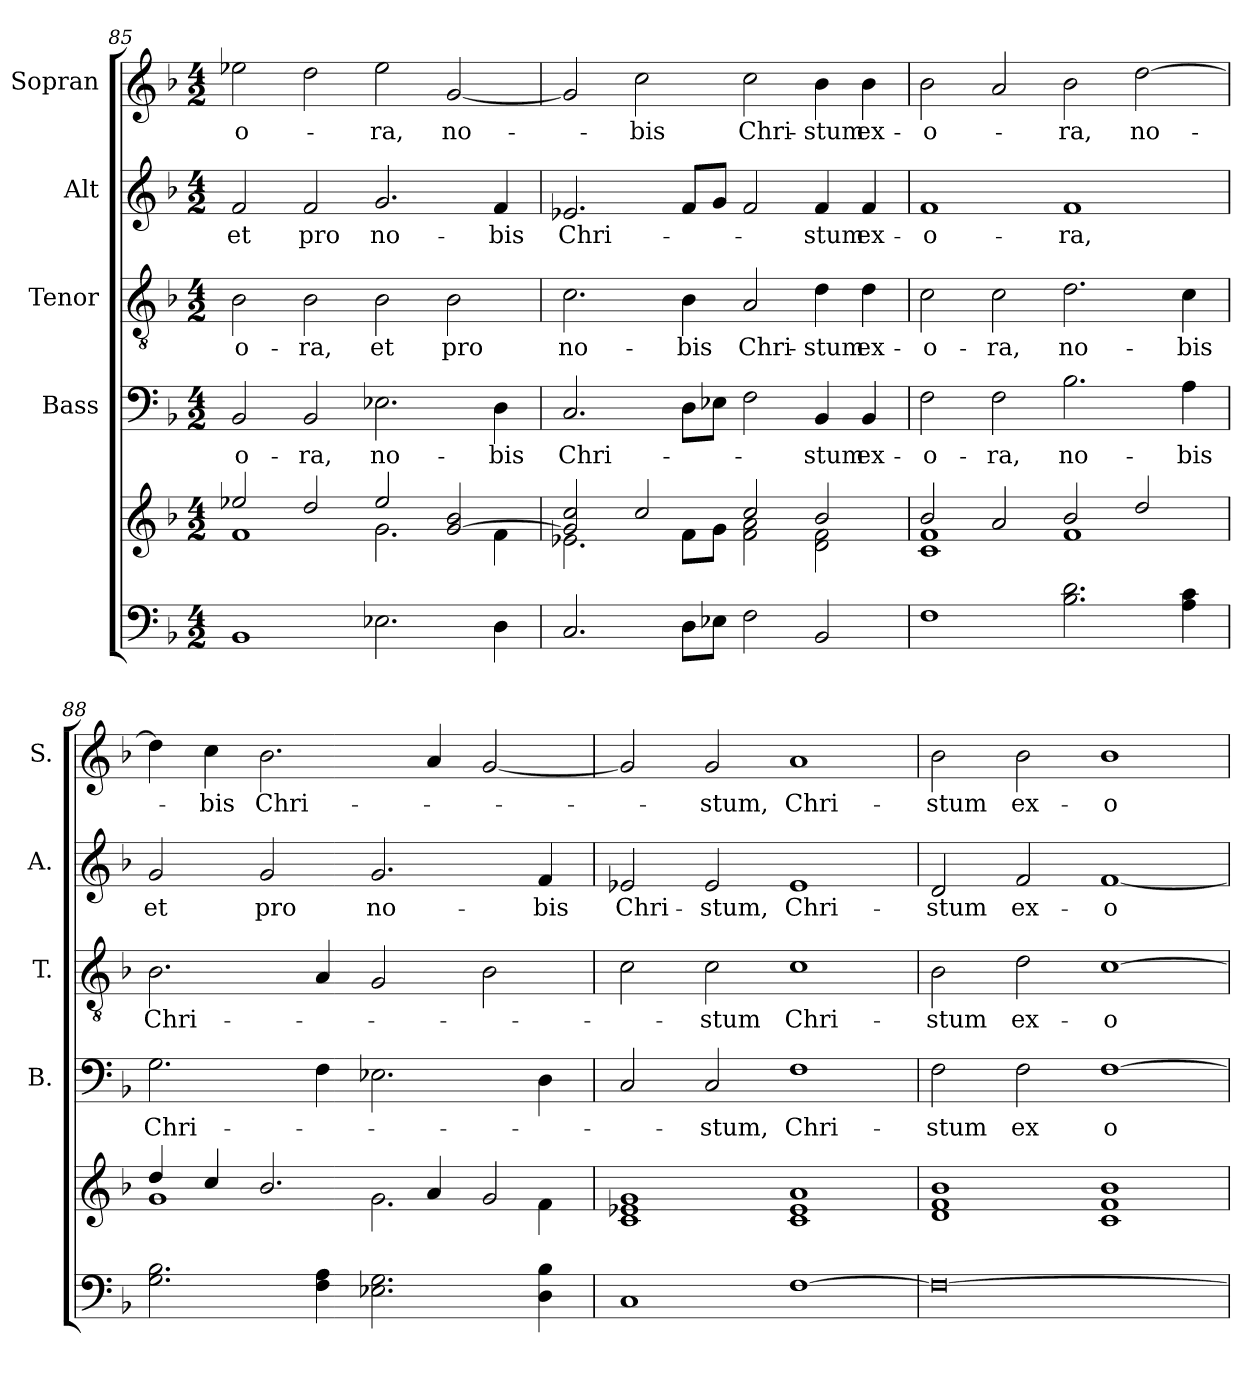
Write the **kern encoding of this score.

**kern	**kern	**kern	**text	**kern	**text	**kern	**text	**kern	**text
*part5	*part5	*part4	*part4	*part3	*part3	*part2	*part2	*part1	*part1
*staff6	*staff5	*staff4	*staff4	*staff3	*staff3	*staff2	*staff2	*staff1	*staff1
*	*	*I"Bass	*	*I"Tenor	*	*I"Alt	*	*I"Sopran	*
*	*	*I'B.	*	*I'T.	*	*I'A.	*	*I'S.	*
!!LO:LB:g=z
*clefF4	*clefG2	*clefF4	*	*clefGv2	*	*clefG2	*	*clefG2	*
*k[b-]	*k[b-]	*k[b-]	*	*k[b-]	*	*k[b-]	*	*k[b-]	*
*F:	*F:	*F:	*	*F:	*	*F:	*	*F:	*
*M4/2	*M4/2	*M4/2	*	*M4/2	*	*M4/2	*	*M4/2	*
=85	=85	=85	=85	=85	=85	=85	=85	=85	=85
*	*^	*	*	*	*	*	*	*	*
!	!	!	!	!LO:LY:b	!	!LO:LY:b	!	!LO:LY:b	!	!LO:LY:b
1BB-	2ee-X/	1f	2BB-/	-o-	2B-\	-o-	2f/	et	2ee-X\	-o-
!	!	!	!	!LO:LY:b	!	!LO:LY:b	!	!LO:LY:b	!	!
.	2dd/	.	2BB-/	-ra,	2B-\	-ra,	2f/	pro	2dd\	.
!	!	!	!	!LO:LY:b	!	!LO:LY:b	!	!LO:LY:b	!	!LO:LY:b
2.E-X\	2ee-/	2.g\	2.E-X\	no-	2B-\	et	2.g/	no-	2ee-\	-ra,
!	!	!	!	!	!	!LO:LY:b	!	!	!	!LO:LY:b
.	[>2g/ 2b-/	.	.	.	2B-\	pro	.	.	[2g/	no-
!	!	!	!	!LO:LY:b	!	!	!	!LO:LY:b	!	!
4D\	.	4f\	4D\	-bis	.	.	4f/	-bis	.	.
=86	=86	=86	=86	=86	=86	=86	=86	=86	=86	=86
!	!	!	!	!LO:LY:b	!	!LO:LY:b	!	!LO:LY:b	!	!
2.C/	2g/] 2cc/	2.e-X\	2.C/	Chri-	2.c\	no-	2.e-X/	Chri-	2g/]	.
!	!	!	!	!	!	!	!	!	!	!LO:LY:b
.	2cc/	.	.	.	.	.	.	.	2cc\	-bis
!	!	!	!	!	!	!LO:LY:b	!	!	!	!
8D\L	.	8f\L	8D\L	.	4B-\	-bis	8f/L	.	.	.
8E-X\J	.	8g\J	8E-X\J	.	.	.	8g/J	.	.	.
!	!	!	!	!	!	!LO:LY:b	!	!	!	!LO:LY:b
2F\	2cc/	2f\ 2a\	2F\	.	2A/	Chri-	2f/	.	2cc\	Chri-
!	!	!	!	!LO:LY:b	!	!LO:LY:b	!	!LO:LY:b	!	!LO:LY:b
2BB-/	2b-/	2d\ 2f\	4BB-/	-stum	4d\	-stum	4f/	-stum	4b-\	-stum
!	!	!	!	!LO:LY:b	!	!LO:LY:b	!	!LO:LY:b	!	!LO:LY:b
.	.	.	4BB-/	ex-	4d\	ex-	4f/	ex-	4b-\	ex-
=87	=87	=87	=87	=87	=87	=87	=87	=87	=87	=87
!	!	!	!	!LO:LY:b	!	!LO:LY:b	!	!LO:LY:b	!	!LO:LY:b
1F	2b-/	1c 1f	2F\	-o-	2c\	-o-	1f	-o-	2b-\	-o-
!	!	!	!	!LO:LY:b	!	!LO:LY:b	!	!	!	!
.	2a/	.	2F\	-ra,	2c\	-ra,	.	.	2a/	.
!	!	!	!	!LO:LY:b	!	!LO:LY:b	!	!LO:LY:b	!	!LO:LY:b
2.B-\ 2.d\	2b-/	1f	2.B-\	no-	2.d\	no-	1f	-ra,	2b-\	-ra,
!	!	!	!	!	!	!	!	!	!	!LO:LY:b
.	2dd/	.	.	.	.	.	.	.	[2dd\	no-
!	!	!	!	!LO:LY:b	!	!LO:LY:b	!	!	!	!
4A\ 4c\	.	.	4A\	-bis	4c\	-bis	.	.	.	.
!!LO:PB:g=z
=88	=88	=88	=88	=88	=88	=88	=88	=88	=88	=88
!	!	!	!	!LO:LY:b	!	!LO:LY:b	!	!LO:LY:b	!	!
2.G\ 2.B-\	4dd/	1g	2.G\	Chri-	2.B-\	Chri-	2g/	et	4dd\]	.
!	!	!	!	!	!	!	!	!	!	!LO:LY:b
.	4cc/	.	.	.	.	.	.	.	4cc\	-bis
!	!	!	!	!	!	!	!	!LO:LY:b	!	!LO:LY:b
.	2.b-/	.	.	.	.	.	2g/	pro	2.b-\	Chri-
4F\ 4A\	.	.	4F\	.	4A/	.	.	.	.	.
!	!	!	!	!	!	!	!	!LO:LY:b	!	!
2.E-X\ 2.G\	.	2.g\	2.E-X\	.	2G/	.	2.g/	no-	.	.
.	4a/	.	.	.	.	.	.	.	4a/	.
.	2g/	.	.	.	2B-\	.	.	.	[2g/	.
!	!	!	!	!	!	!	!	!LO:LY:b	!	!
4D\ 4B-\	.	4f\	4D\	.	.	.	4f/	-bis	.	.
=89	=89	=89	=89	=89	=89	=89	=89	=89	=89	=89
!	!	!	!	!	!	!	!	!LO:LY:b	!	!
*	*v	*v	*	*	*	*	*	*	*	*
1C	1c 1e-X 1g	2C/	.	2c\	.	2e-X/	Chri-	2g/]	.
!	!	!	!LO:LY:b	!	!LO:LY:b	!	!LO:LY:b	!	!LO:LY:b
.	.	2C/	-stum,	2c\	-stum	2e-/	-stum,	2g/	-stum,
!	!	!	!LO:LY:b	!	!LO:LY:b	!	!LO:LY:b	!	!LO:LY:b
[1F	1c 1e- 1a	1F	Chri-	1c	Chri-	1e-	Chri-	1a	Chri-
=90	=90	=90	=90	=90	=90	=90	=90	=90	=90
!	!	!	!LO:LY:b	!	!LO:LY:b	!	!LO:LY:b	!	!LO:LY:b
0F_	1d 1f 1b-	2F\	-stum	2B-\	-stum	2d/	-stum	2b-\	-stum
!	!	!	!LO:LY:b	!	!LO:LY:b	!	!LO:LY:b	!	!LO:LY:b
.	.	2F\	ex	2d\	ex-	2f/	ex-	2b-\	ex-
!	!	!	!LO:LY:b	!	!LO:LY:b	!	!LO:LY:b	!	!LO:LY:b
.	1c 1f 1b-	[1F	o-	[1c	-o-	[1f	-o-	1b-	-o-
=	=	=	=	=	=	=	=	=	=
*-	*-	*-	*-	*-	*-	*-	*-	*-	*-
